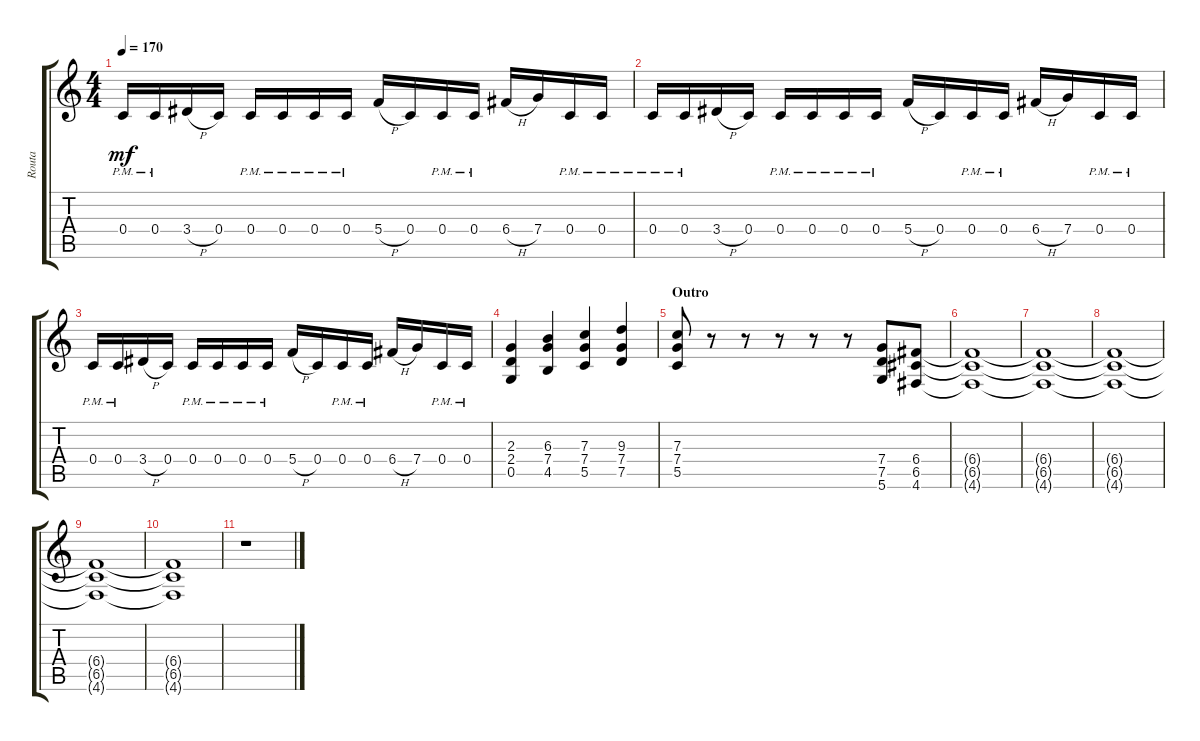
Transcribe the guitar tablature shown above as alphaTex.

\track ("Routa" "Routa") {instrument distortionguitar}
\staff {score tabs}
\tuning (D4 A3 F3 C3 G2 D2) {hide}
\ts (4 4)
\tempo 170
\clef g2
\ks c
0.4{pm}.16{dy mf} 0.4{pm}.16 3.4{h}.16 0.4.16 0.4{pm}.16 0.4{pm}.16 0.4{pm}.16 0.4{pm}.16 5.4{h}.16 0.4.16 0.4{pm}.16 0.4{pm}.16 6.4{h}.16 7.4.16 0.4{pm}.16 0.4{pm}.16 |
0.4{pm}.16 0.4{pm}.16 3.4{h}.16 0.4.16 0.4{pm}.16 0.4{pm}.16 0.4{pm}.16 0.4{pm}.16 5.4{h}.16 0.4.16 0.4{pm}.16 0.4{pm}.16 6.4{h}.16 7.4.16 0.4{pm}.16 0.4{pm}.16 |
0.4{pm}.16 0.4{pm}.16 3.4{h}.16 0.4.16 0.4{pm}.16 0.4{pm}.16 0.4{pm}.16 0.4{pm}.16 5.4{h}.16 0.4.16 0.4{pm}.16 0.4{pm}.16 6.4{h}.16 7.4.16 0.4{pm}.16 0.4{pm}.16 |
(2.3 2.4 0.5).4 (6.3 7.4 4.5).4 (7.3 7.4 5.5).4 (9.3 7.4 7.5).4 |
\section ("" "Outro")
(7.3 7.4 5.5).8 r.8 r.8 r.8 r.8 r.8 (7.4 7.5 5.6).8 (6.4 6.5 4.6).8 |
(6.4{t} 6.5{t} 4.6{t}).1 |
(6.4{t} 6.5{t} 4.6{t}).1 |
(6.4{t} 6.5{t} 4.6{t}).1 |
(6.4{t} 6.5{t} 4.6{t}).1 |
(6.4{t} 6.5{t} 4.6{t}).1 |
r.1
